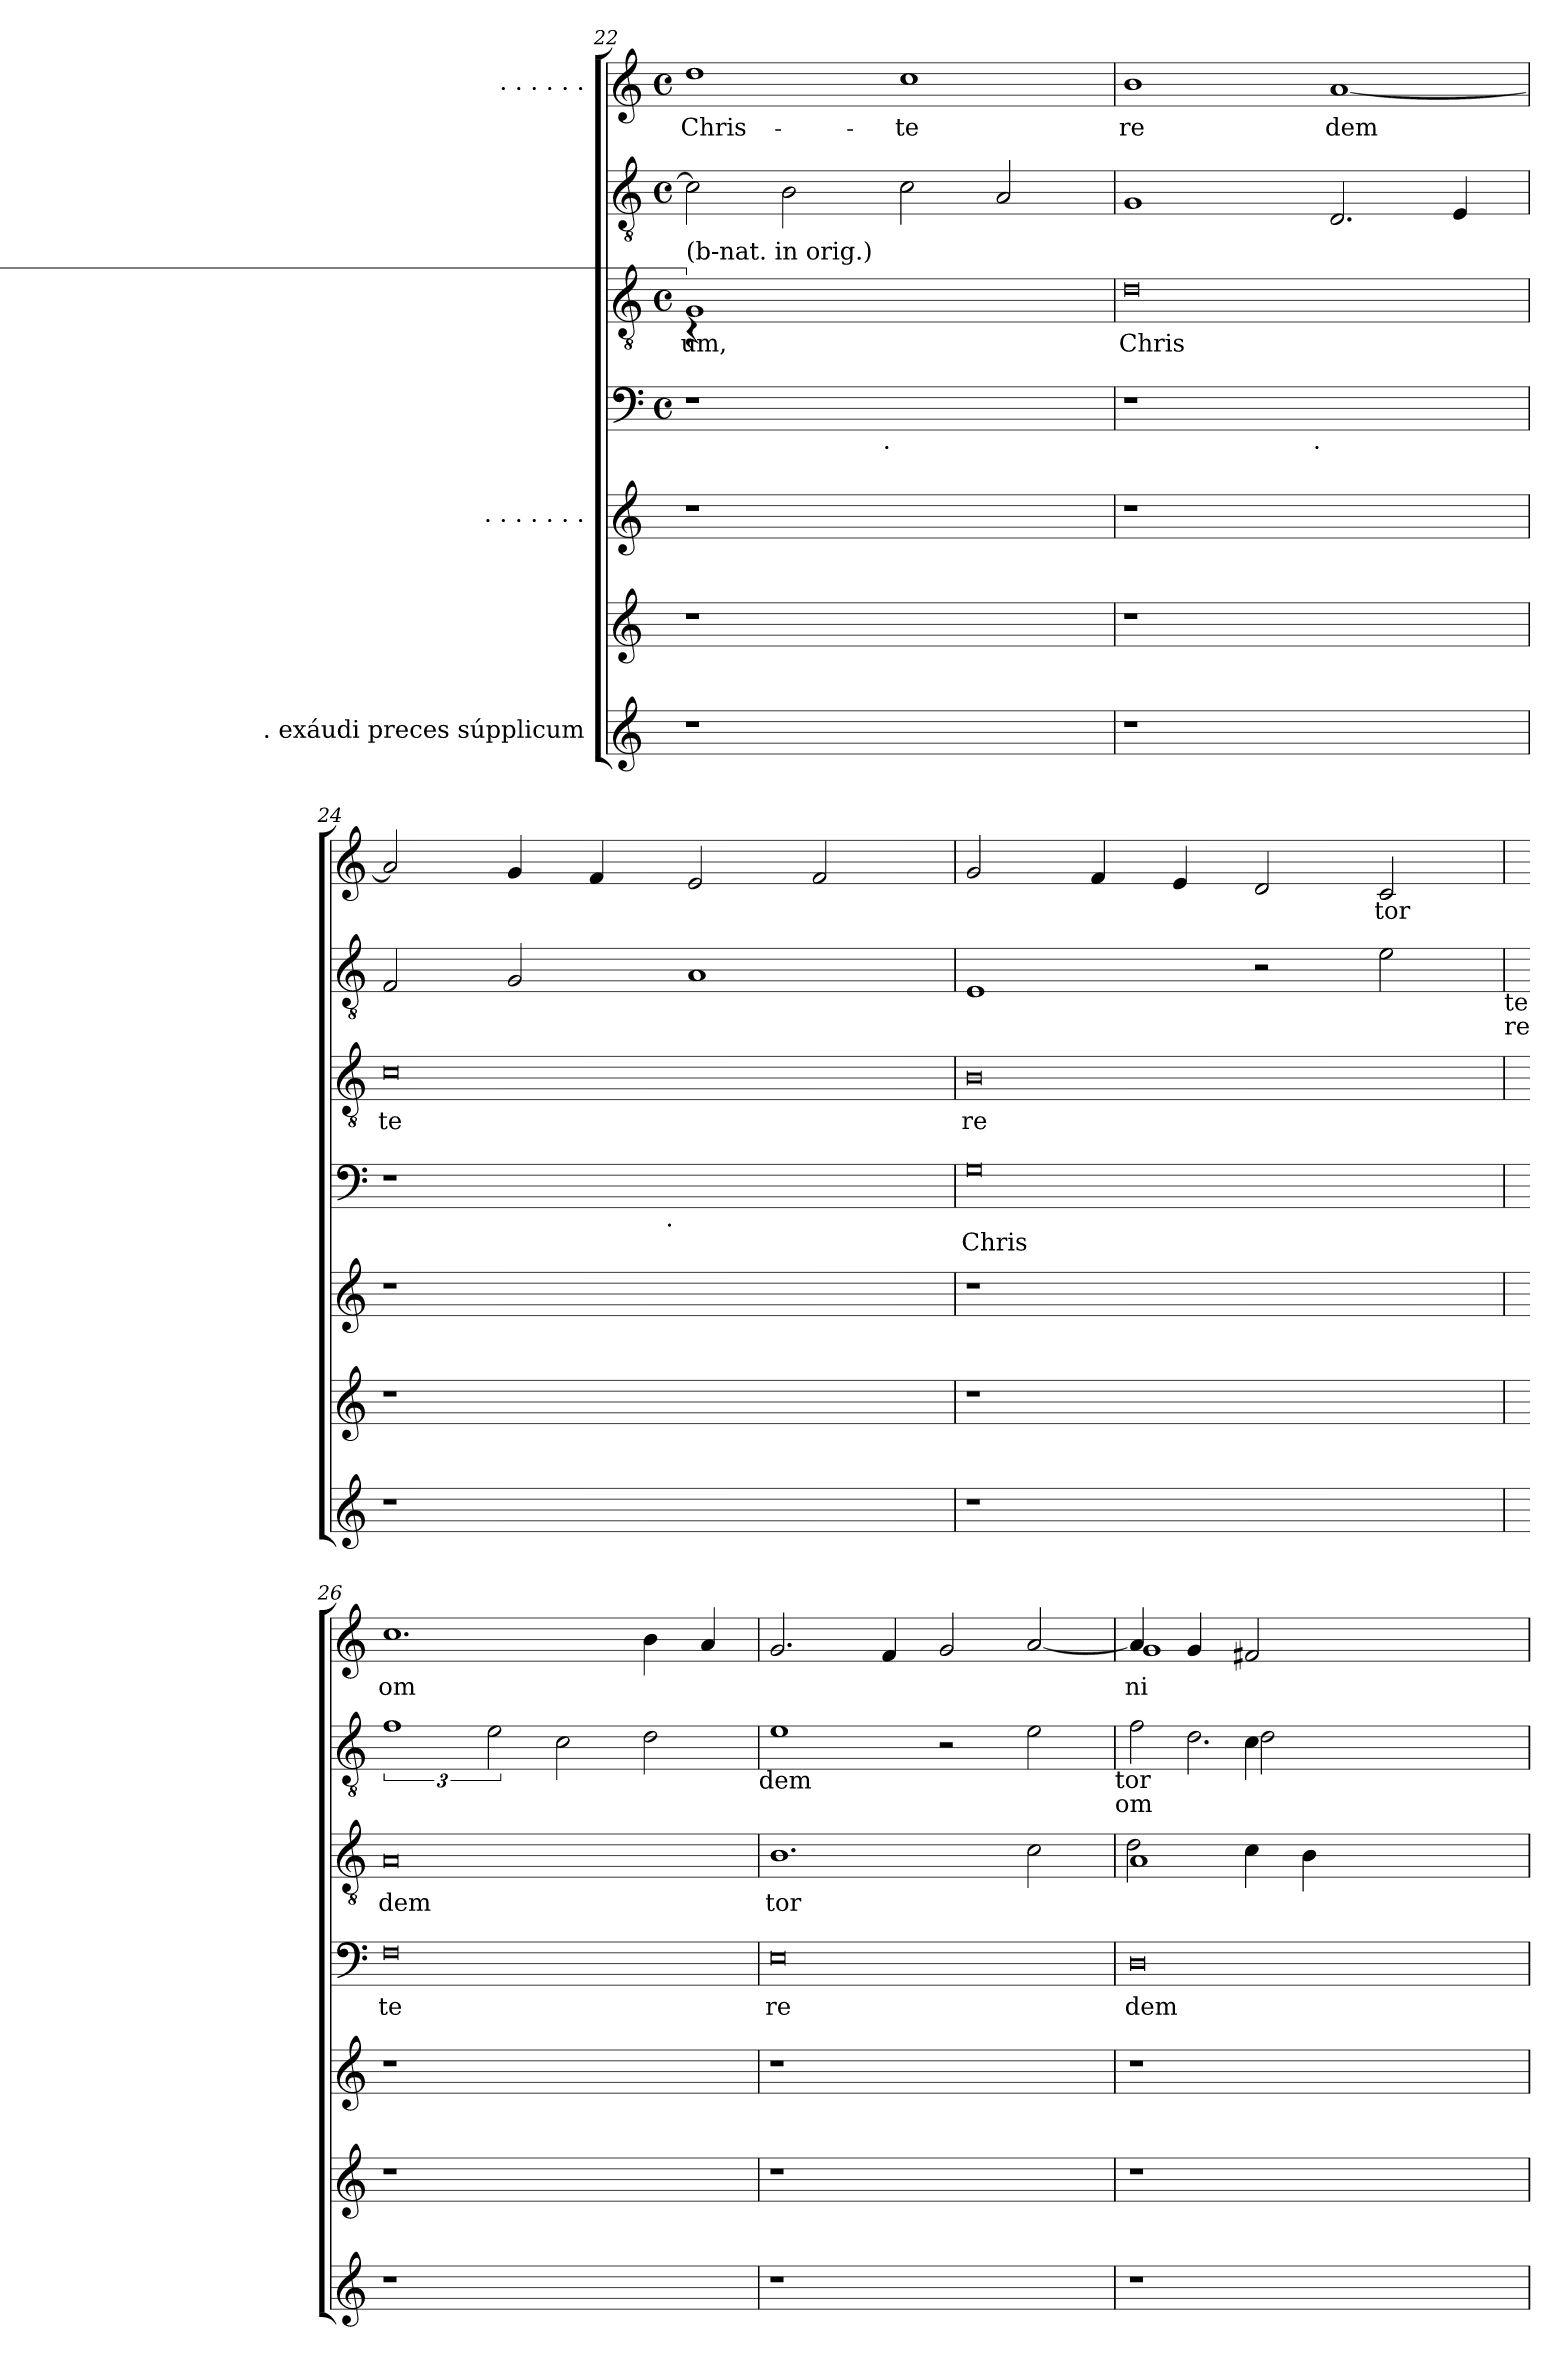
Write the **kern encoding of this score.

**kern	**kern	**kern	**kern	**text	**kern	**text	**kern	**kern	**text
*part7	*part6	*part5	*part4	*part4	*part3	*part3	*part2	*part1	*part1
*staff7	*staff6	*staff5	*staff4	*staff4	*staff3	*staff3	*staff2	*staff1	*staff1
*I". exáudi preces súpplicum	*	*I". . . . . . .	*	*	*	*	*	*I". . . . . .	*
*clefG2	*clefG2	*clefG2	*clefF4	*	*clefGv2	*	*clefGv2	*clefG2	*
*k[]	*k[]	*k[]	*k[]	*	*k[]	*	*k[]	*k[]	*
*C:	*C:	*C:	*C:	*	*C:	*	*C:	*C:	*
*	*	*	*M4/4	*	*M4/4	*	*M4/4	*M4/4	*
*	*	*	*met(c)	*	*met(c)	*	*met(c)	*met(c)	*
=22	=22	=22	=22	=22	=22	=22	=22	=22	=22
*	*	*	*	*	*^	*	*	*	*
!	!	!	!	!	!LO:TX:a:t=(b-nat. in orig.)	!	!	!	!	!
!	!	!	!	!	!	!LO:N:vis=1	!LO:LY:b	!	!	!LO:LY:b
*	*	*	*^	*	*	*	*	*	*	*
1r	1r	1r	1r	2ryy	.	1G	24%23rC	um,	2c\]	1dd	Chris-
.	.	.	.	4...ryy	.	.	.	.	2B\	.	.
.	.	.	.	.	.	.	1ryy	.	.	.	.
!	!	!	!	!LO:TX:b:t=.	!	!	!	!	!	!	!
.	.	.	.	1ryy	.	.	.	.	.	.	.
!	!	!	!	!	!	!	!	!	!	!	!LO:LY:b
1ryy	1ryy	1ryy	1ryy	.	.	1ryy	.	.	2c\	1cc	-te
.	.	.	.	.	.	.	.	.	2A/	.	.
.	.	.	.	.	.	.	24ryy	.	.	.	.
.	.	.	.	32ryy	.	.	.	.	.	.	.
!!LO:LB:g=z
=23	=23	=23	=23	=23	=23	=23	=23	=23	=23	=23	=23
!	!	!	!	!	!	!	!	!LO:LY:b	!	!	!LO:LY:b
*	*	*	*	*	*	*v	*v	*	*	*	*
1r	1r	1r	1r	2ryy	.	0d	Chris	1G	1b	re
.	.	.	.	4...ryy	.	.	.	.	.	.
!	!	!	!	!LO:TX:b:t=.	!	!	!	!	!	!
.	.	.	.	1ryy	.	.	.	.	.	.
!	!	!	!	!	!	!	!	!	!	!LO:LY:b
1ryy	1ryy	1ryy	1ryy	.	.	.	.	2.D/	[<1a	dem
.	.	.	.	.	.	.	.	4E/	.	.
.	.	.	.	32ryy	.	.	.	.	.	.
=24	=24	=24	=24	=24	=24	=24	=24	=24	=24	=24
!	!	!	!	!	!	!	!LO:LY:b	!	!	!
1r	1r	1r	1r	2ryy	.	0c	te	2F/	2a/]	.
.	.	.	.	4...ryy	.	.	.	2G/	4g/	.
.	.	.	.	.	.	.	.	.	4f/	.
!	!	!	!	!LO:TX:b:t=.	!	!	!	!	!	!
.	.	.	.	1ryy	.	.	.	.	.	.
1ryy	1ryy	1ryy	1ryy	.	.	.	.	1A	2e/	.
.	.	.	.	.	.	.	.	.	2f/	.
.	.	.	.	32ryy	.	.	.	.	.	.
=25	=25	=25	=25	=25	=25	=25	=25	=25	=25	=25
!	!	!	!	!	!LO:LY:b	!	!LO:LY:b	!	!	!
*	*	*	*v	*v	*	*	*	*	*	*
1r	1r	1r	0G	Chris	0B	re	1E	2g/	.
.	.	.	.	.	.	.	.	4f/	.
.	.	.	.	.	.	.	.	4e/	.
1ryy	1ryy	1ryy	.	.	.	.	2r	2d/	.
!	!	!	!	!	!	!	!	!	!LO:LY:b
.	.	.	.	.	.	.	2e\	2c/	tor
!	!	!	!	!	!	!	!LO:TX:b:t=te	!	!
!	!	!	!	!	!	!	!LO:TX:b:t=re	!	!
=26	=26	=26	=26	=26	=26	=26	=26	=26	=26
!	!	!	!	!LO:LY:b	!	!LO:LY:b	!	!	!LO:LY:b
1r	1r	1r	0F	te	0A	dem	3%2f	1.cc	om
.	.	.	.	.	.	.	3e\	.	.
1ryy	1ryy	1ryy	.	.	.	.	2c\	.	.
.	.	.	.	.	.	.	2d\	4b\	.
.	.	.	.	.	.	.	.	4a/	.
!	!	!	!	!	!	!	!LO:TX:b:t=dem	!	!
=27	=27	=27	=27	=27	=27	=27	=27	=27	=27
!	!	!	!	!LO:LY:b	!	!LO:LY:b	!	!	!
1r	1r	1r	0E	re	1.B	tor	1e	2.g/	.
.	.	.	.	.	.	.	.	4f/	.
1ryy	1ryy	1ryy	.	.	.	.	2r	2g/	.
.	.	.	.	.	2c\	.	2e\	[<2a/	.
!	!	!	!	!	!	!	!LO:TX:b:t=tor	!	!
!	!	!	!	!	!	!	!LO:TX:b:t=om	!	!
!!LO:LB:g=z
=28	=28	=28	=28	=28	=28	=28	=28	=28	=28
!	!	!	!	!LO:LY:b	!	!	!	!	!LO:LY:b
*	*	*	*	*	*^	*	*^	*^	*
*	*	*	*	*	*	*	*	*	*^	*	*	*
1r	1r	1r	0D	dem-	1A	2d\	.	2f\	4ryy	2ryy	4a/]	1g	ni
.	.	.	.	.	.	.	.	.	2.d\	.	4g/	.	.
.	.	.	.	.	.	4c\	.	4c\	.	2d\	2f#/	.	.
.	.	.	.	.	.	4B\	.	1ryy	.	.	.	.	.
1ryy	1ryy	1ryy	.	.	1ryy	1ryy	.	.	1ryy	1ryy	1ryy	1ryy	.
.	.	.	.	.	.	.	.	4ryy	.	.	.	.	.
*	*	*	*	*	*v	*v	*	*	*	*	*v	*v	*
*	*	*	*	*	*	*	*v	*v	*v	*	*
=	=	=	=	=	=	=	=	=	=
*-	*-	*-	*-	*-	*-	*-	*-	*-	*-
